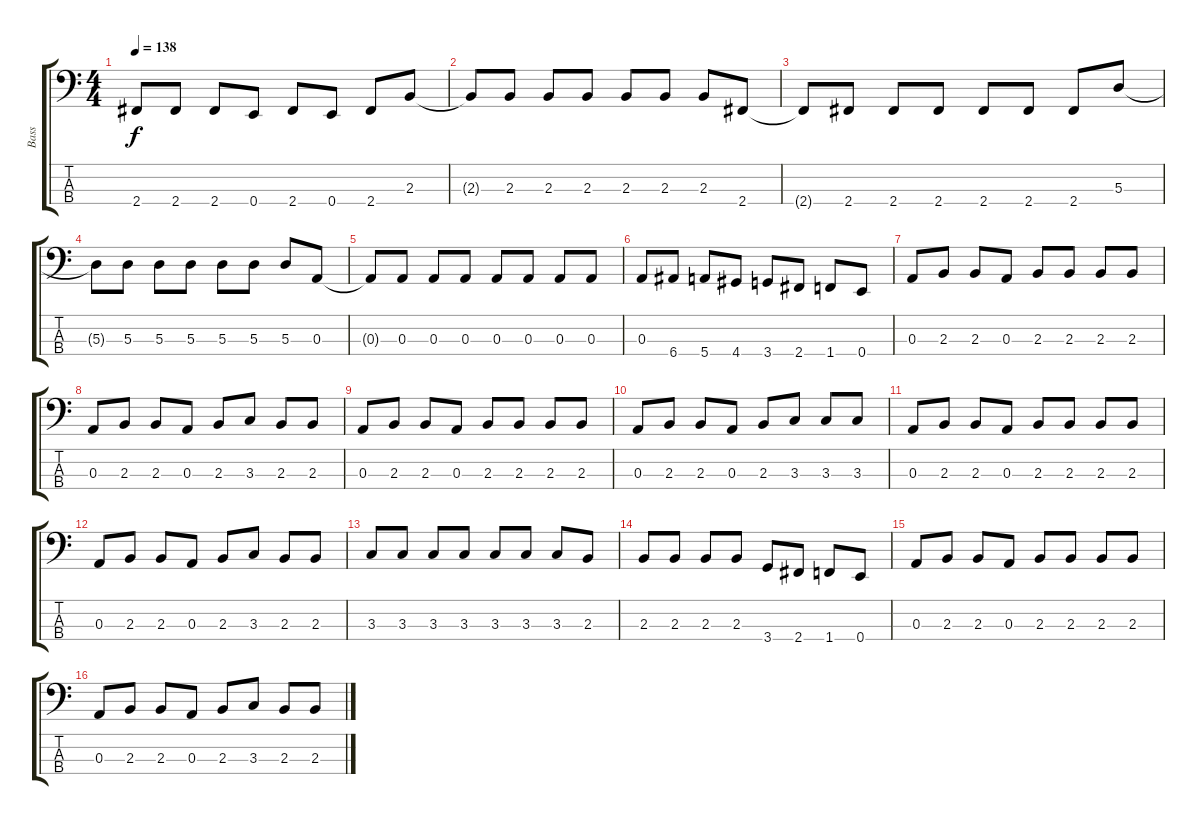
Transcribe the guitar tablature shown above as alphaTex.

\track ("Bass" "Bass") {instrument electricbassfinger}
\staff {score tabs}
\tuning (G2 D2 A1 E1) {hide}
\ts (4 4)
\tempo 138
\clef f4
\ks c
2.4.8{dy f} 2.4.8 2.4.8 0.4.8 2.4.8 0.4.8 2.4.8 2.3.8 |
2.3{t}.8 2.3.8 2.3.8 2.3.8 2.3.8 2.3.8 2.3.8 2.4.8 |
2.4{t}.8 2.4.8 2.4.8 2.4.8 2.4.8 2.4.8 2.4.8 5.3.8 |
5.3{t}.8 5.3.8 5.3.8 5.3.8 5.3.8 5.3.8 5.3.8 0.3.8 |
0.3{t}.8 0.3.8 0.3.8 0.3.8 0.3.8 0.3.8 0.3.8 0.3.8 |
0.3.8 6.4.8 5.4.8 4.4.8 3.4.8 2.4.8 1.4.8 0.4.8 |
0.3.8 2.3.8 2.3.8 0.3.8 2.3.8 2.3.8 2.3.8 2.3.8 |
0.3.8 2.3.8 2.3.8 0.3.8 2.3.8 3.3.8 2.3.8 2.3.8 |
0.3.8 2.3.8 2.3.8 0.3.8 2.3.8 2.3.8 2.3.8 2.3.8 |
0.3.8 2.3.8 2.3.8 0.3.8 2.3.8 3.3.8 3.3.8 3.3.8 |
0.3.8 2.3.8 2.3.8 0.3.8 2.3.8 2.3.8 2.3.8 2.3.8 |
0.3.8 2.3.8 2.3.8 0.3.8 2.3.8 3.3.8 2.3.8 2.3.8 |
3.3.8 3.3.8 3.3.8 3.3.8 3.3.8 3.3.8 3.3.8 2.3.8 |
2.3.8 2.3.8 2.3.8 2.3.8 3.4.8 2.4.8 1.4.8 0.4.8 |
0.3.8 2.3.8 2.3.8 0.3.8 2.3.8 2.3.8 2.3.8 2.3.8 |
0.3.8 2.3.8 2.3.8 0.3.8 2.3.8 3.3.8 2.3.8 2.3.8
